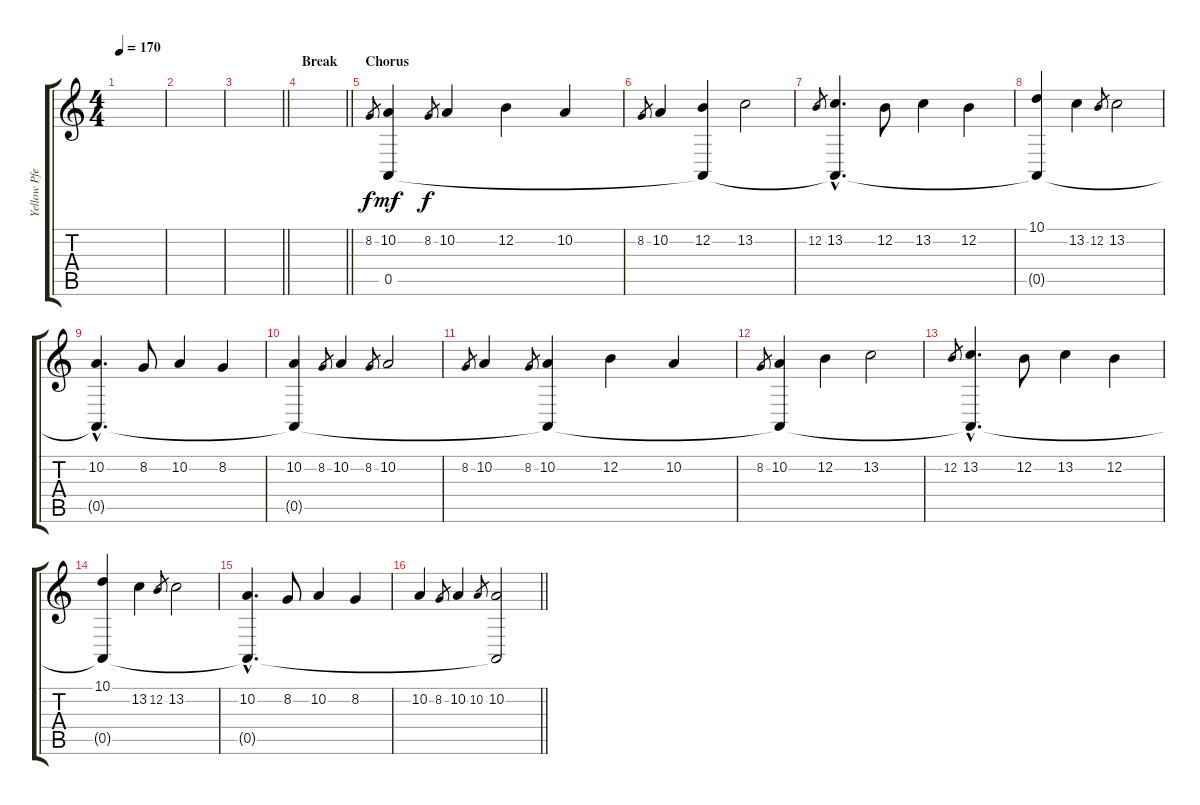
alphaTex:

\track ("Yellow Pfeiffer" "Yellow Pfe") {instrument bagpipe}
\staff {score tabs}
\tuning (E4 B3 G3 D3 A2 E2) {hide}
\ts (4 4)
\tempo 170
\clef g2
\ks c
|
|
\barLineRight lightlight
|
\section ("" "Break")
\barLineRight lightlight
|
\section ("" "Chorus")
8.2.8{gr} (10.2 0.5).4{dy mf} 8.2.8{gr dy f} 10.2.4 12.2.4 10.2.4 |
8.2.8{gr} 10.2.4 (12.2 0.5{t}).4 13.2.2 |
12.2.8{gr} (13.2{hac} 0.5{hac t}).4{d} 12.2.8 13.2.4 12.2.4 |
(10.1 0.5{t}).4 13.2.4 12.2.8{gr} 13.2.2 |
(10.2{hac} 0.5{hac t}).4{d} 8.2.8 10.2.4 8.2.4 |
(10.2 0.5{t}).4 8.2.8{gr} 10.2.4 8.2.8{gr} 10.2.2 |
8.2.8{gr} 10.2.4 8.2.8{gr} (10.2 0.5{t}).4 12.2.4 10.2.4 |
8.2.8{gr} (10.2 0.5{t}).4 12.2.4 13.2.2 |
12.2.8{gr} (13.2{hac} 0.5{hac t}).4{d} 12.2.8 13.2.4 12.2.4 |
(10.1 0.5{t}).4 13.2.4 12.2.8{gr} 13.2.2 |
(10.2{hac} 0.5{hac t}).4{d} 8.2.8 10.2.4 8.2.4 |
\barLineRight lightlight
10.2.4 8.2.8{gr} 10.2.4 10.2.8{gr} (10.2 0.5{t}).2
